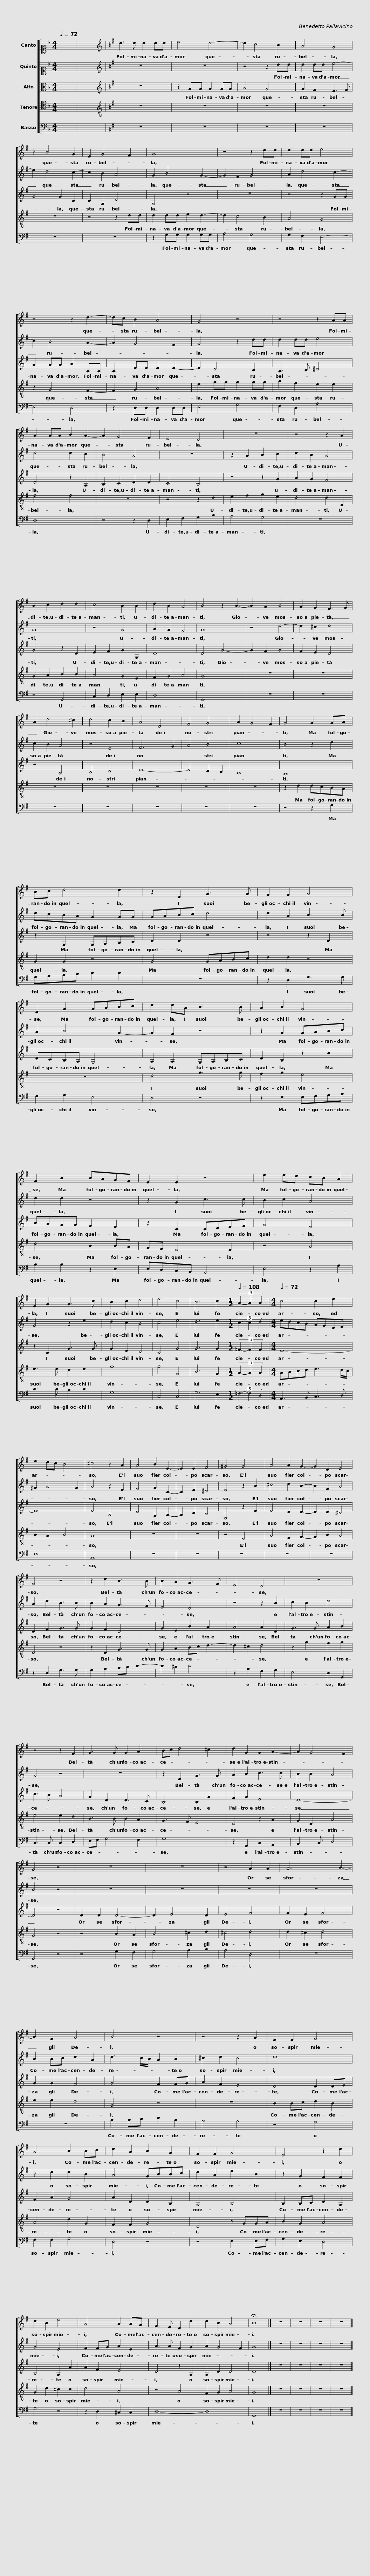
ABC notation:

X:1
%%score [ 1 2 3 4 5 ]
L:1/8
Q:1/4=72
M:4/4
I:linebreak $
K:F
V:1 alto1
V:2 alto1
V:3 alto
V:4 tenor
V:5 bass
V:1
 x8 | x8 |[K:G][K:treble] d3 d d2 dd | e4 d4- | d2 c4 B2 | %5
 A4 G4 | z2 B4 G2 |$ E2 G4 F2 | G8 | z4 z2 dd | %10
 d2 dd e4 | z4 z2 d2- |$ dc B2 A4 | G4 z4 | z4 z2 AA | %15
 A2 AA B2 A2- | A2 G4 F2 | E4 D4 |$ z8 | z4 z2 A2 | %20
 B2 c2 d2 d2 | c4 B2 B2 | d2 B2 A4 | B4 z2 B2- | B2 A2 B4 | %25
 A2 G2 F3 G |$ A2 d4 ^c2 | d4 c2 B2 | A4 D4 | F4 G4 | %30
 A2 G4 F2 | G4 G2 GA |$ Bc d4 d2 | z2 D2 G3 G | F2 F2 G4 | %35
 D2 G2 GABc |$ d2 dA B3 B | A2 B2 G4 | F2 B2 BAGF | E2 E2 z4 |$ %40
 e2 ed cB A2 | E2 G2 G3 c | B2 c2 d4 | e4 c4 | B6 c2 | %45
[M:1/2][Q:1/4=108] (3A2- A2 A2 |$[M:4/4][Q:1/4=72] c4 c2 e2 | e2 dc B4 | ^c4 z2 A2 | A4 B2 E2- | %50
 E2 E2 F4 | ^G4 G4 | A4 A2 G2- |$ G2 D2 E4 | F4 z4 | %55
 z2 d2 B3 B | B2 A2 G3 F | E4 D4 | z8 | z4 z2 F2 |$ %60
 G3 G G2 A2 | Bc d4 ^c2 | d2 G2 G2 A2- | A2 G4 F2 | G4 z4 | %65
 z8 | z8 |$ z4 A2 A2 | A6 B2- | B2 G2 A4 | %70
 B4 z4 | z4 z2 A2 | F2 F2 G4 |$ A4 B2 Bc | d2 A2 B2 G2 | %75
 F2 F2 G4 | E4 z2 d2 | d2 B2 e4 | A4 A2 AG |$ F3 E D2 d2 | %80
 d2 B2 A4 | !fermata!B8 |] z8 | z8 | z8 | %85
 z8 |] %86
V:2
 x8 | x8 |[K:G][K:treble] z8 | z8 | z4 z2 dd | %5
 d2 dd e4- | e2 d4 c2- |$ c2 B2 A4 | G2 B4 G2- | G2 F2 G4 | %10
 A2 d4 c2- | c2 B4 A2- |$ A2 G4 F2 | G4 z2 dd | d2 dd e4 | %15
 d4 d2 c2 | B4 A4 | z8 |$ z2 A2 B2 c2 | d2 B2 A4 | %20
 G8 | z4 G4 | A2 G2 F4 | G8 | z4 d4- | %25
 d2 ^c2 d4 |$ c2 B2 A4 | z4 E4 | F6 G2 | A4 B4 | %30
 c8 | B4 z2 d2 |$ dcBA G2 GG | GABc d4 | d2 A2 B3 B | %35
 A2 B4 G2- |$ G2 F2 z4 | z2 G2 GABc | d2 d2 z4 | z2 G2 c3 c |$ %40
 B2 c2 A4 | G4 z2 e2 | d2 c2 B4 | c4 e4 | d6 e2 | %45
[M:1/2] (3c2- c2 d2 |$[M:4/4] edcB AGEF | ^G2 A4 G2 | A4 z2 E2 | F4 G2 C2- | %50
 C2 E2 ^D4 | E4 z2 B2 | ^c4 d2 B2- |$ B2 F2 A4 | A2 d2 B3 B | %55
 B2 A2 G3 F | E4 D4 | z4 z2 B2 | c2 B2 d4 | G4 z4 |$ %60
 z8 | z2 D2 G3 G | A2 B2 c3 c | B2 B2 A4 | B4 z4 | %65
 z8 | z8 |$ z8 | z8 | B2 Bc d2 A2 | %70
 d3 c/B/ A2 B2 | ^c2 d2 c4 | d8 |$ z2 d2 d2 B2 | A4 GBBc | %75
 d2 A2 e2 B2 | z2 G2 F2 F2 | G4 E4 | F2 FG A2 E2 |$ A3 A F2 G2 | %80
 A2 G4 F2 | G8 |] z8 | z8 | z8 | %85
 z8 |] %86
V:3
 x8 | x8 |[K:G][K:treble] z8 | z2 GG G2 GG | A4 G4 | %5
 G2 F2 E3 F | G4 G2 C2 |$ C2 G,2 D4 | G,4 z4 | z8 | %10
 z4 z2 GG | G2 GG A2 A,A, |$ A,2 DD D2 D2- | D2 C4 B,2 | A,3 B, ^C4 | %15
 D4 z2 A,2 | B,2 C2 D2 D2 | C4 B,4 |$ z4 z2 G2 | A2 G2 F4 | %20
 G4 z2 D2 | E2 F2 G2 G,2 | D8 | D4 G4- | G2 F2 G4 | %25
 F2 E2 D4 |$ z4 A,4 | B,4 C4 | D8- | D4 C2 B,2 | %30
 A,8 | G,8 |$ z2 G,2 G,A,B,C | D2 D2 z4 | z4 z2 D2 | %35
 DCB,A, G,4 |$ A,2 A,2 G,A,B,C | D2 B,2 z2 B2 | BAGG F2 E2 | z2 C2 CDEF |$ %40
 G4 E4 | z2 C2 G3 G | G2 E2 D4 | C4 G4 | G6 G2 | %45
[M:1/2] (3=F2- F2 F2 |$[M:4/4] E8- | E8 | E4 A,4 | D4 G,2 A,2- | %50
 A,2 C2 B,4 | E,4 z2 E2 | E4 D2 D2- |$ D2 D2 ^C4 | D2 F2 G3 G | %55
 G2 F2 D4 | G2 E2 B2 A2 | A4 A2 D2 | G3 G A2 B2 | c3 B A4 |$ %60
 G2 D2 D3 C | B,4 B,2 G2 | F2 G2 E4 | D8- | D4 z4 | %65
 D2 D2 D4- | D2 E4 D2 |$ E4 F4 | F2 E2 F4 | G2 G2 F4 | %70
 G4 F2 FG | A2 F2 E4 | D4 D2 DE |$ F2 A2 G4 | A2 D2 D2 B,2 | %75
 A,4 B,4 | B,2 B,C D2 A,2 | B,4 A,2 A2 | A2 F2 E4 |$ D4 z2 A,2 | %80
 A,2 D2 D4 | D8 |] z8 | z8 | z8 | %85
 z8 |] %86
V:4
 x8 | x8 |[K:G][K:treble-8] z8 | z8 | z8 | %5
 z8 | z8 |$ z4 z2 dd | d2 dd e2 d2- | d2 c4 B2 | %10
 A4 G4 | z2 G4 F2- |$ F2 G2 A4 | e2 gg g2 gg | a2 f2 e2 e2 | %15
 f4 f4 | z8 | z4 z2 d2 |$ e2 f2 g2 e2 | d4 d2 D2 | %20
 G2 A2 B2 B2 | A4 G2 E2 | F2 G2 A4 | G8 | z8 | %25
 z8 |$ z8 | z8 | z8 | z8 | %30
 z8 | z2 d2 dcBA |$ G2 G2 z4 | G4 GABc | d2 d2 z4 | %35
 z8 |$ d4 g3 g | f2 g2 e4 | d4 B2 BA | GF E4 E2 |$ %40
 z4 A4 | e3 e d2 e2 | g8 | g4 G4 | B6 G2 | %45
[M:1/2] (3A2- A2 A2 |$[M:4/4] ABcd e3 d/c/ | B2 A2 B4 | A8 | z8 | %50
 z8 | z4 E4 | A4 F2 G2- |$ G2 B2 A4 | D4 z4 | %55
 z2 D2 G3 G | G2 A2 Bc d2- | d2 ^c2 d4 | z2 g2 f2 g2 | e4 e2 d2 |$ %60
 B3 B B2 A2 | G3 F E4 | D4 z2 A2 | G2 D2 A4 | G4 z4 | %65
 z4 B2 A2 | B4 ^c2 d2 |$ ^c4 d4 | d2 ^c2 d4 | e2 e2 d4 | %70
 G4 z4 | z8 | B2 Bc d2 B2 |$ A4 d2 G2 | F2 F2 G4 | %75
 D4 z GGA | B2 G2 A4 | G2 d2 ^c2 c2 | d4 A4 |$ z4 A4 | %80
 F2 G2 A4 | G8 |] z8 | z8 | z8 | %85
 z8 |] %86
V:5
 x8 | x8 |[K:G] z8 | z8 | z8 | %5
 z8 | z8 |$ z8 | z2 G,G, G,2 G,G, | A,4 G,4 | %10
 G,2 F,2 E,4- | E,4 D,4 |$ z2 D,D, D,2 D,D, | E,4 G,4 | F,2 D,2 A,4 | %15
 D,8 | z4 z2 D,2 | E,2 F,2 G,2 B,2 |$ A,4 G,4 | z8 | %20
 z4 G,,4 | C,2 D,2 E,2 E,2 | D,8 | G,,8 | z8 | %25
 z8 |$ z8 | z8 | z8 | z8 | %30
 z8 | z4 z2 G,2 |$ G,A,B,C D2 D2 | z8 | z2 D,2 G,3 G, | %35
 F,2 G,2 E,4 |$ D,4 z4 | z2 E,2 E,F,G,A, | B,2 B,2 z2 E,2 | E,D,C,B,, A,,4 |$ %40
 E,4 z2 A,2 | C3 C B,2 C2 | G,8 | C,4 C,4 | G,6 E,2 | %45
[M:1/2] (3=F,2- F,2 D,2 |$[M:4/4] A,,3 B,, C,3 D, | E,8 | A,,8 | z8 | %50
 z8 | z8 | z8 |$ z8 | z2 D,2 G,3 G, | %55
 G,2 A,2 B,C D2- | D2 ^C2 D4 | z2 A,2 F,2 G,2 | E,4 D,2 G,,2 | C,3 C, C,2 D,2 |$ %60
 E,F, G,4 F,2 | G,8 | z2 G,,2 C,2 A,,2 | B,,3 C, D,4 | G,,4 z4 | %65
 z4 G,2 F,2 | G,4 A,2 B,2 |$ A,4 D,4 | z8 | z8 | %70
 B,2 B,C D2 B,2 | A,4 A,4 | z4 G,4 |$ F,2 F,2 G,4 | D,4 z4 | %75
 z4 E,2 E,F, | G,2 E,2 D,4 | G,4 z4 | z2 D,2 ^C,2 C,2 |$ D,8- | %80
 D,8 | G,,8 |] z8 | z8 | z8 | %85
 z8 |] %86
